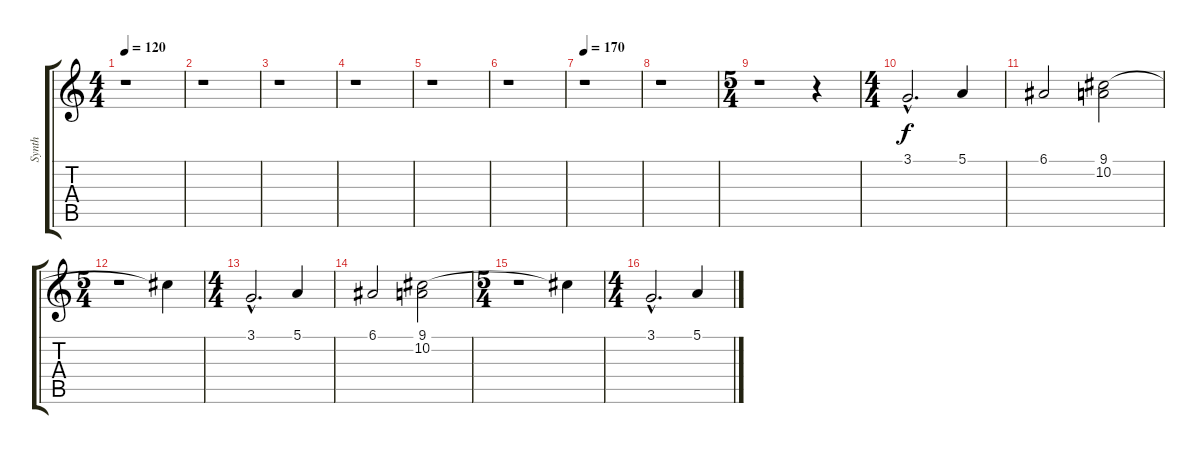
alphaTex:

\track ("Synth" "Synth") {instrument pad4choir}
\staff {score tabs}
\tuning (E4 B3 G3 D3 A2 E2) {hide}
\ts (4 4)
\tempo 120
\clef g2
\ks c
r.1{dy f} |
r.1 |
r.1 |
r.1 |
r.1 |
r.1 |
\tempo 170
r.1 |
r.1 |
\ts (5 4)
r.1 r.4 |
\ts (4 4)
3.1{hac}.2{d} 5.1.4 |
6.1.2 (9.1 10.2).2 |
\ts (5 4)
r.1 9.1{t}.4 |
\ts (4 4)
3.1{hac}.2{d} 5.1.4 |
6.1.2 (9.1 10.2).2 |
\ts (5 4)
r.1 9.1{t}.4 |
\ts (4 4)
3.1{hac}.2{d} 5.1.4
